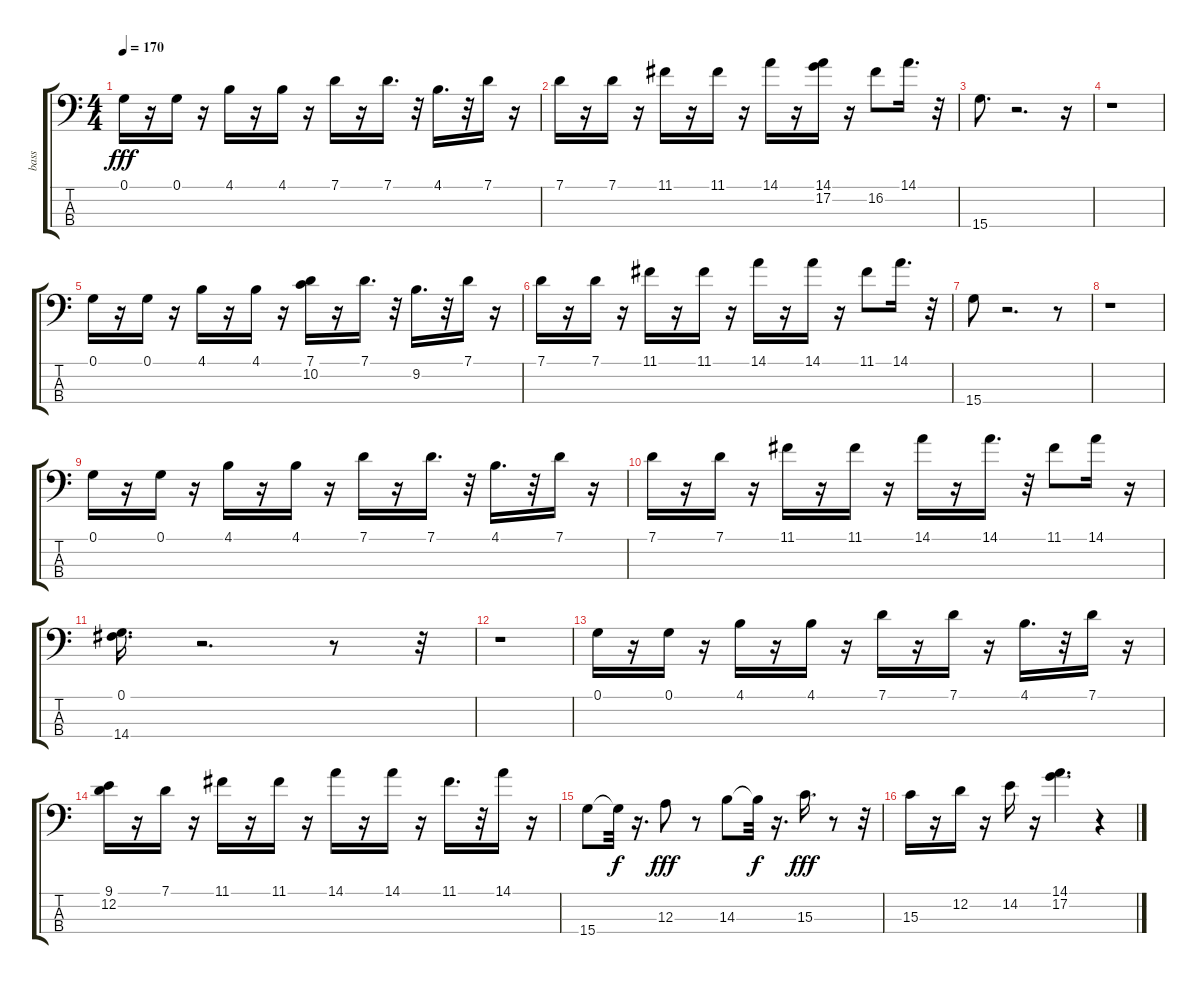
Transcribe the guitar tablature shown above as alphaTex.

\track ("bass    " "bass    ") {instrument acousticbass}
\staff {score tabs}
\tuning (G2 D2 A1 E1) {hide}
\ts (4 4)
\tempo 170
\clef f4
\ks c
0.1.16{dy fff} r.16 0.1.16 r.16 4.1.16 r.16 4.1.16 r.16 7.1.16 r.16 7.1.16{d} r.32 4.1.16{d} r.32 7.1.16 r.16 |
7.1.16 r.16 7.1.16 r.16 11.1.16 r.16 11.1.16 r.16 14.1.16 r.16 (14.1 17.2).16 r.16 16.2.8 14.1.16{d} r.32 |
15.4.8{d} r.2{d} r.16 |
r.1 |
0.1.16 r.16 0.1.16 r.16 4.1.16 r.16 4.1.16 r.16 (7.1 10.2).16 r.16 7.1.16{d} r.32 9.2.16{d} r.32 7.1.16 r.16 |
7.1.16 r.16 7.1.16 r.16 11.1.16 r.16 11.1.16 r.16 14.1.16 r.16 14.1.16 r.16 11.1.8 14.1.16{d} r.32 |
15.4.8 r.2{d} r.8 |
r.1 |
0.1.16 r.16 0.1.16 r.16 4.1.16 r.16 4.1.16 r.16 7.1.16 r.16 7.1.16{d} r.32 4.1.16{d} r.32 7.1.16 r.16 |
7.1.16 r.16 7.1.16 r.16 11.1.16 r.16 11.1.16 r.16 14.1.16 r.16 14.1.16{d} r.32 11.1.8 14.1.16 r.16 |
(0.1 14.4).16{d} r.2{d} r.8 r.32 |
r.1 |
0.1.16 r.16 0.1.16 r.16 4.1.16 r.16 4.1.16 r.16 7.1.16 r.16 7.1.16 r.16 4.1.16{d} r.32 7.1.16 r.16 |
(9.1 12.2).16 r.16 7.1.16 r.16 11.1.16 r.16 11.1.16 r.16 14.1.16 r.16 14.1.16 r.16 11.1.16{d} r.32 14.1.16 r.16 |
15.4.8 15.4{t}.32{dy f} r.16{d} 12.3.8{dy fff} r.8 14.3.8 14.3{t}.32{dy f} r.16{d} 15.3.16{d dy fff} r.8 r.32 |
15.3.16 r.16 12.2.16 r.16 14.2.16 r.16 (14.1 17.2).4{d} r.4
